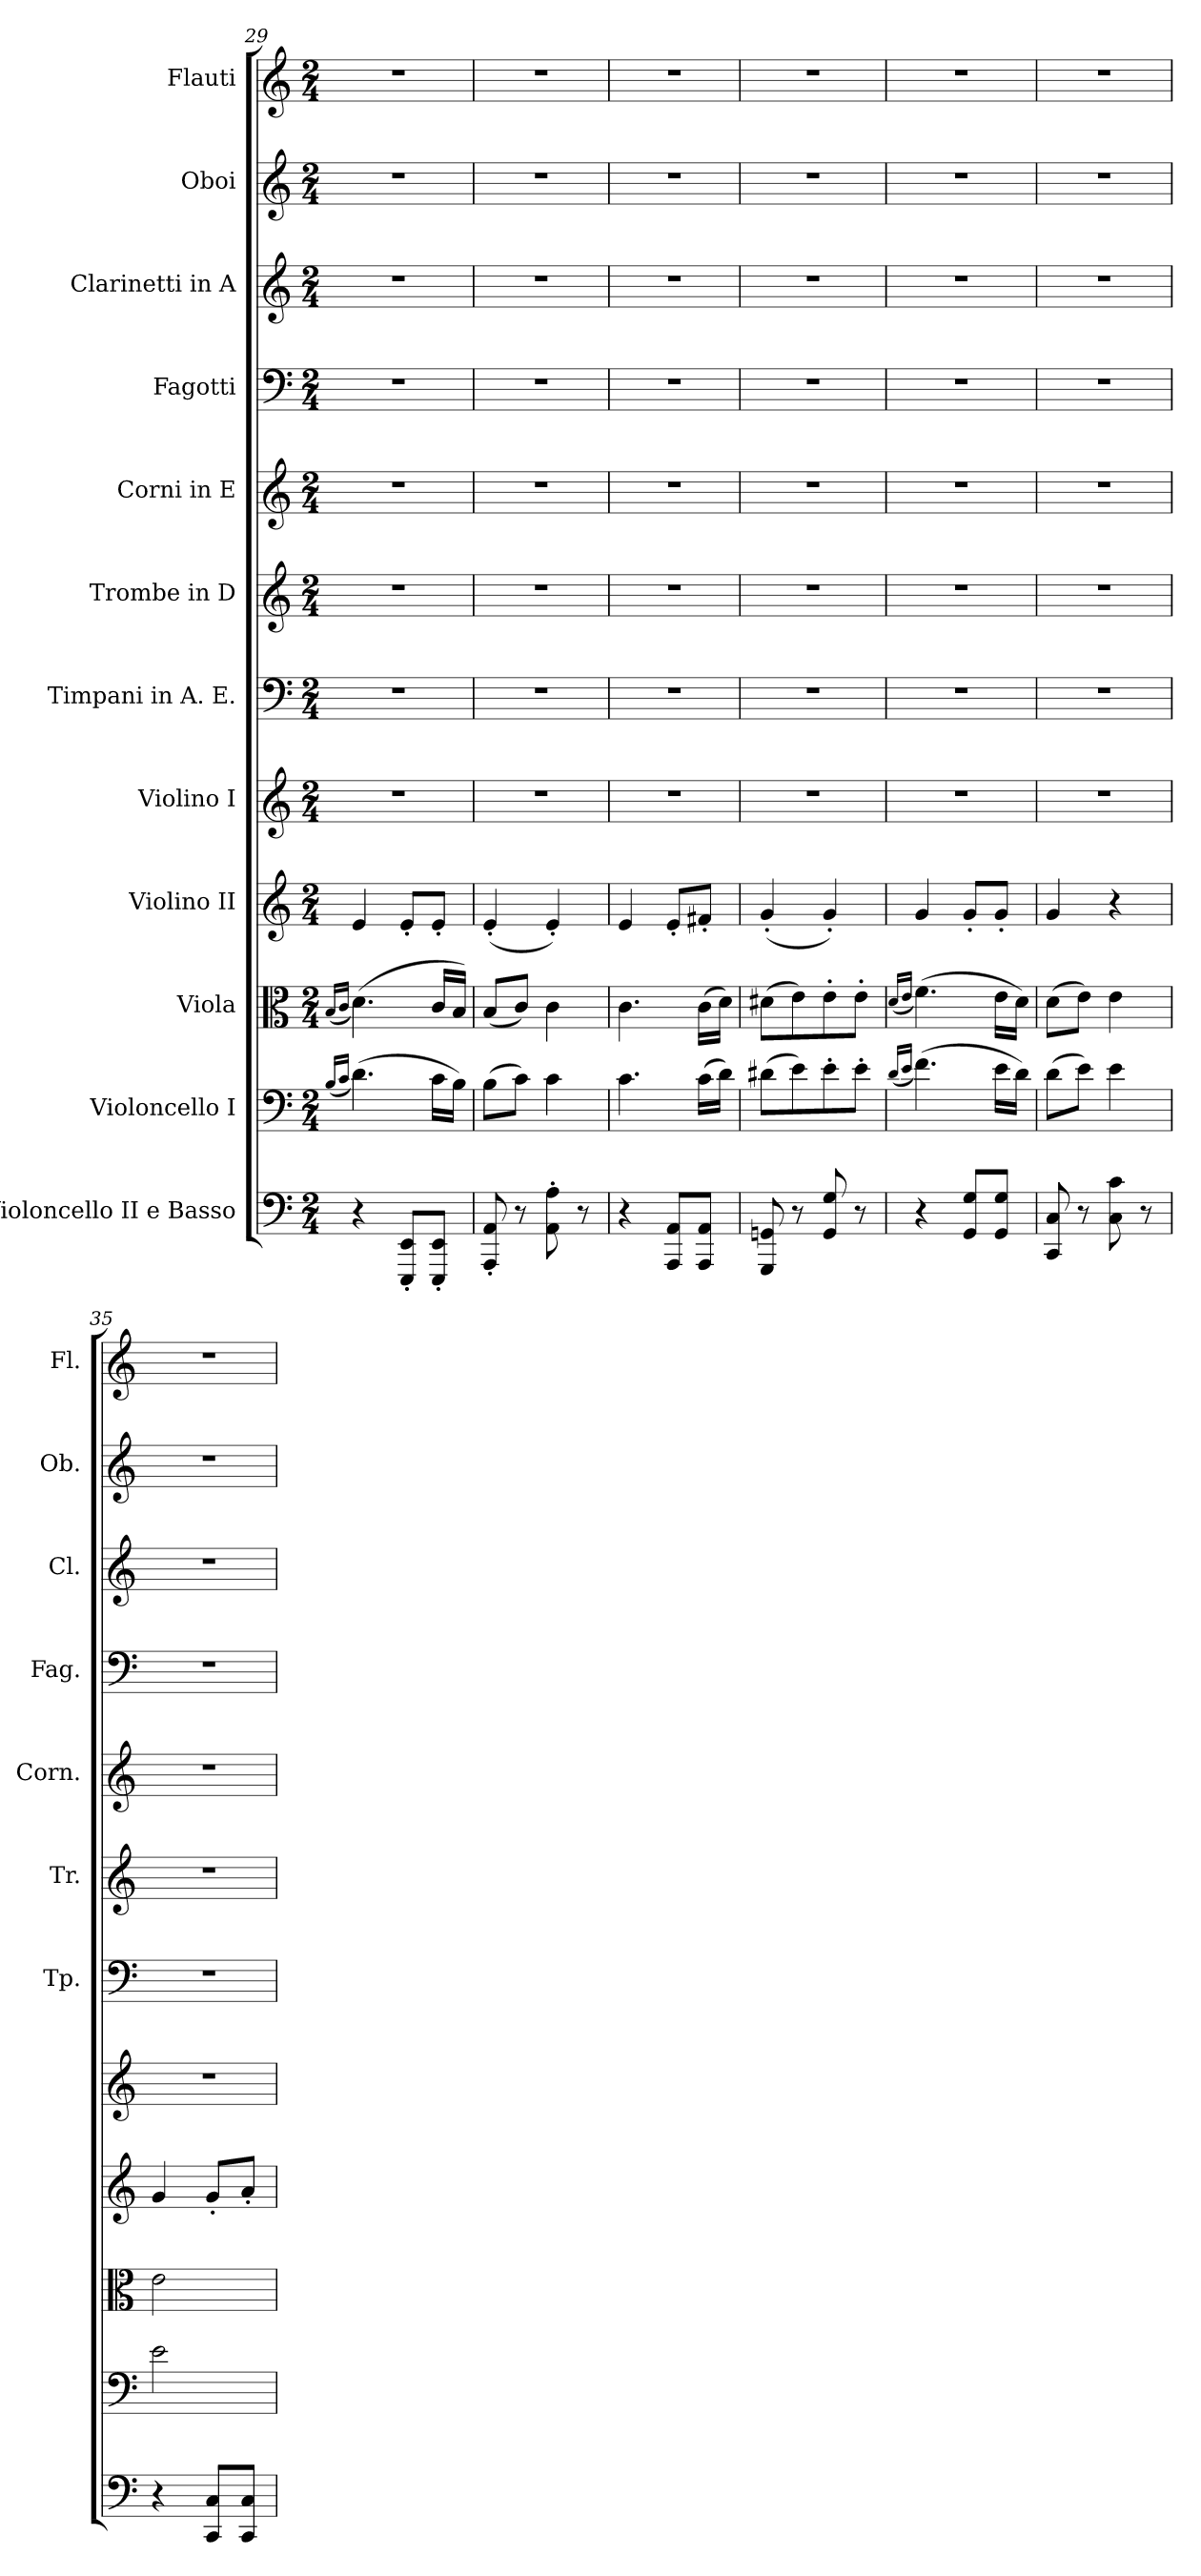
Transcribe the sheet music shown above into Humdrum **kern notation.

**kern	**kern	**kern	**kern	**kern	**kern	**kern	**kern	**kern	**kern	**kern	**kern
*part12	*part11	*part10	*part9	*part8	*part7	*part6	*part5	*part4	*part3	*part2	*part1
*staff12	*staff11	*staff10	*staff9	*staff8	*staff7	*staff6	*staff5	*staff4	*staff3	*staff2	*staff1
*I"Violoncello II e Basso	*I"Violoncello I	*I"Viola	*I"Violino II	*I"Violino I	*I"Timpani in A. E.	*I"Trombe in D	*I"Corni in E	*I"Fagotti	*I"Clarinetti in A	*I"Oboi	*I"Flauti
*	*	*	*	*	*I'Tp.	*I'Tr.	*I'Corn.	*I'Fag.	*I'Cl.	*I'Ob.	*I'Fl.
*clefF4	*clefF4	*clefC3	*clefG2	*clefG2	*clefF4	*clefG2	*clefG2	*clefF4	*clefG2	*clefG2	*clefG2
*	*	*	*	*	*	*ITrd-1c-2	*ITrd5c8	*	*ITrd2c3	*	*
*k[]	*k[]	*k[]	*k[]	*k[]	*k[]	*k[f#c#]	*k[f#c#g#d#]	*k[]	*k[f#c#g#]	*k[]	*k[]
*M2/4	*M2/4	*M2/4	*M2/4	*M2/4	*M2/4	*M2/4	*M2/4	*M2/4	*M2/4	*M2/4	*M2/4
=29	=29	=29	=29	=29	=29	=29	=29	=29	=29	=29	=29
.	(16qB/LL	(16qB/LL	.	.	.	.	.	.	.	.	.
.	16qc/JJ	16qc/JJ	.	.	.	.	.	.	.	.	.
4r	(4.d\)	(4.d\)	4e/	2r	2r	2r	2r	2r	2r	2r	2r
8EEE/' 8EE/'L	.	.	8e'/L	.	.	.	.	.	.	.	.
8EEE/' 8EE/'J	16c\LL	16c/LL	8e'/J	.	.	.	.	.	.	.	.
.	16B\JJ)	16B/JJ)	.	.	.	.	.	.	.	.	.
=30	=30	=30	=30	=30	=30	=30	=30	=30	=30	=30	=30
8AAA/' 8AA/'	(8B\L	(8B/L	(4e'/	2r	2r	2r	2r	2r	2r	2r	2r
8r	8c\J)	8c/J)	.	.	.	.	.	.	.	.	.
8AA\' 8A\'	4c\	4c\	4e'/)	.	.	.	.	.	.	.	.
8r	.	.	.	.	.	.	.	.	.	.	.
=31	=31	=31	=31	=31	=31	=31	=31	=31	=31	=31	=31
4r	4.c\	4.c\	4e/	2r	2r	2r	2r	2r	2r	2r	2r
8AAA/ 8AA/L	.	.	8e'/L	.	.	.	.	.	.	.	.
8AAA/ 8AA/J	(16c\LL	(16c\LL	8f#X'/J	.	.	.	.	.	.	.	.
.	16d\JJ)	16d\JJ)	.	.	.	.	.	.	.	.	.
!!LO:PB:g=z
=32	=32	=32	=32	=32	=32	=32	=32	=32	=32	=32	=32
8GGG/ 8GGn/	(8d#X\L	(8d#X\L	(4g'/	2r	2r	2r	2r	2r	2r	2r	2r
8r	8e\)	8e\)	.	.	.	.	.	.	.	.	.
8GG/ 8G/	8e'\	8e'\	4g'/)	.	.	.	.	.	.	.	.
8r	8e'\J	8e'\J	.	.	.	.	.	.	.	.	.
=33	=33	=33	=33	=33	=33	=33	=33	=33	=33	=33	=33
.	(16qd/LL	(16qd/LL	.	.	.	.	.	.	.	.	.
.	16qe/JJ	16qe/JJ	.	.	.	.	.	.	.	.	.
4r	(4.f\)	(4.f\)	4g/	2r	2r	2r	2r	2r	2r	2r	2r
8GG/ 8G/L	.	.	8g'/L	.	.	.	.	.	.	.	.
8GG/ 8G/J	16e\LL	16e\LL	8g'/J	.	.	.	.	.	.	.	.
.	16d\JJ)	16d\JJ)	.	.	.	.	.	.	.	.	.
=34	=34	=34	=34	=34	=34	=34	=34	=34	=34	=34	=34
8CC/ 8C/	(8d\L	(8d\L	4g/	2r	2r	2r	2r	2r	2r	2r	2r
8r	8e\J)	8e\J)	.	.	.	.	.	.	.	.	.
8C\ 8c\	4e\	4e\	4r	.	.	.	.	.	.	.	.
8r	.	.	.	.	.	.	.	.	.	.	.
=35	=35	=35	=35	=35	=35	=35	=35	=35	=35	=35	=35
4r	2e\	2e\	4g/	2r	2r	2r	2r	2r	2r	2r	2r
8CC/ 8C/L	.	.	8g'/L	.	.	.	.	.	.	.	.
8CC/ 8C/J	.	.	8a'/J	.	.	.	.	.	.	.	.
=	=	=	=	=	=	=	=	=	=	=	=
*-	*-	*-	*-	*-	*-	*-	*-	*-	*-	*-	*-
